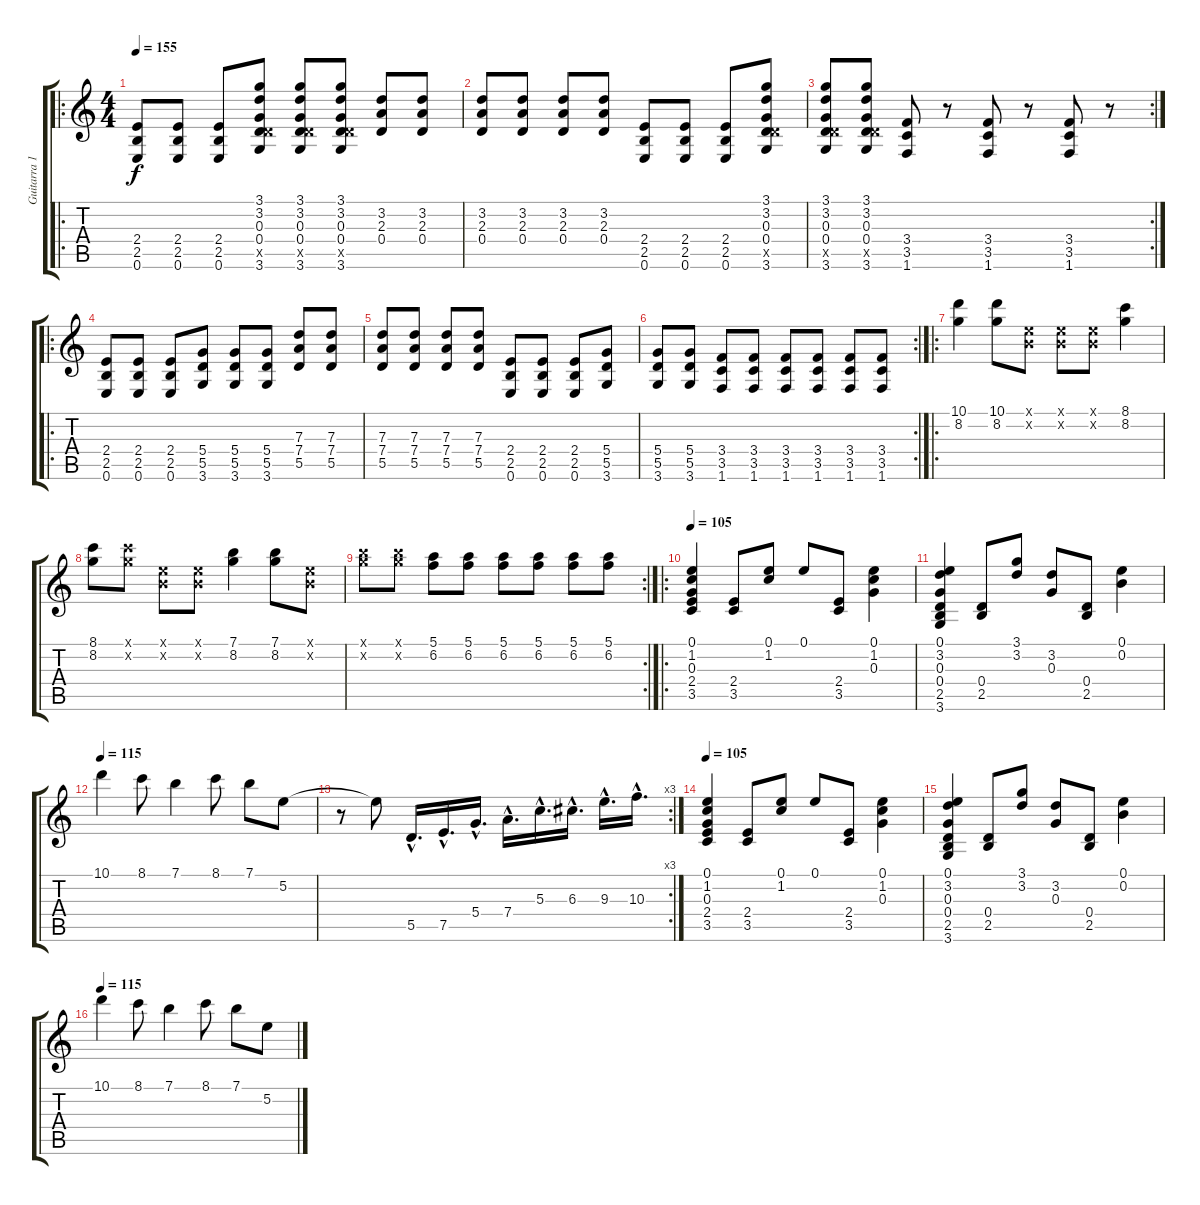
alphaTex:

\track ("Guitarra 1" "Guitarra 1") {instrument overdrivenguitar}
\staff {score tabs}
\tuning (E4 B3 G3 D3 A2 E2) {hide}
\ro
\ts (4 4)
\tempo 155
\clef g2
\ks c
(2.4 2.5 0.6).8{dy f instrument overdrivenguitar} (2.4 2.5 0.6).8 (2.4 2.5 0.6).8 (3.1 3.2 0.3 0.4 5.5{x} 3.6).8 (3.1 3.2 0.3 0.4 5.5{x} 3.6).8 (3.1 3.2 0.3 0.4 5.5{x} 3.6).8 (3.2 2.3 0.4).8 (3.2 2.3 0.4).8 |
(3.2 2.3 0.4).8 (3.2 2.3 0.4).8 (3.2 2.3 0.4).8 (3.2 2.3 0.4).8 (2.4 2.5 0.6).8 (2.4 2.5 0.6).8 (2.4 2.5 0.6).8 (3.1 3.2 0.3 0.4 5.5{x} 3.6).8 |
\rc 2
(3.1 3.2 0.3 0.4 5.5{x} 3.6).8 (3.1 3.2 0.3 0.4 5.5{x} 3.6).8 (3.4 3.5 1.6).8 r.8 (3.4 3.5 1.6).8 r.8 (3.4 3.5 1.6).8 r.8 |
\ro
(2.4 2.5 0.6).8{instrument electricguitarmuted} (2.4 2.5 0.6).8 (2.4 2.5 0.6).8 (5.4 5.5 3.6).8 (5.4 5.5 3.6).8 (5.4 5.5 3.6).8 (7.3 7.4 5.5).8 (7.3 7.4 5.5).8 |
(7.3 7.4 5.5).8 (7.3 7.4 5.5).8 (7.3 7.4 5.5).8 (7.3 7.4 5.5).8 (2.4 2.5 0.6).8 (2.4 2.5 0.6).8 (2.4 2.5 0.6).8 (5.4 5.5 3.6).8 |
\rc 2
(5.4 5.5 3.6).8 (5.4 5.5 3.6).8 (3.4 3.5 1.6).8 (3.4 3.5 1.6).8 (3.4 3.5 1.6).8 (3.4 3.5 1.6).8 (3.4 3.5 1.6).8 (3.4 3.5 1.6).8 |
\ro
(10.1 8.2).4{instrument overdrivenguitar} (10.1 8.2).8 (0.1{x} 0.2{x}).8 (0.1{x} 0.2{x}).8 (0.1{x} 0.2{x}).8 (8.1 8.2).4 |
(8.1 8.2).8 (8.1{x} 8.2{x}).8 (0.1{x} 0.2{x}).8 (0.1{x} 0.2{x}).8 (7.1 8.2).4 (7.1 8.2).8 (0.1{x} 0.2{x}).8 |
\rc 2
(7.1{x} 8.2{x}).8 (7.1{x} 8.2{x}).8 (5.1 6.2).8 (5.1 6.2).8 (5.1 6.2).8 (5.1 6.2).8 (5.1 6.2).8 (5.1 6.2).8 |
\ro
\tempo 105
(0.1 1.2 0.3 2.4 3.5).4 (2.4 3.5).8 (0.1 1.2).8 0.1.8 (2.4 3.5).8 (0.1 1.2 0.3).4 |
(0.1 3.2 0.3 0.4 2.5 3.6).4 (0.4 2.5).8 (3.1 3.2).8 (3.2 0.3).8 (0.4 2.5).8 (0.1 0.2).4 |
\tempo 115
10.1.4 8.1.8 7.1.4 8.1.8 7.1.8 5.2.8 |
\rc 3
r.8 5.2{t}.8 5.5{hac}.16{d} 7.5{hac}.16{d} 5.4{hac}.16{d} 7.4{hac}.16{d} 5.3{hac}.16{d} 6.3{hac}.16{d} 9.3{hac}.16{d} 10.3{hac}.16{d} |
\tempo 105
(0.1 1.2 0.3 2.4 3.5).4 (2.4 3.5).8 (0.1 1.2).8 0.1.8 (2.4 3.5).8 (0.1 1.2 0.3).4 |
(0.1 3.2 0.3 0.4 2.5 3.6).4 (0.4 2.5).8 (3.1 3.2).8 (3.2 0.3).8 (0.4 2.5).8 (0.1 0.2).4 |
\tempo 115
10.1.4 8.1.8 7.1.4 8.1.8 7.1.8 5.2.8
